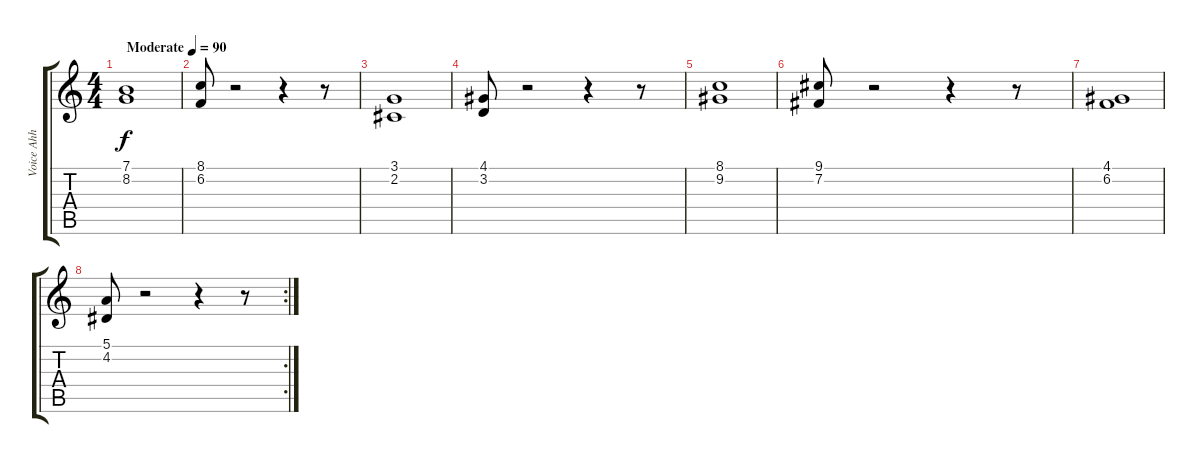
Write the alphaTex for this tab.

\track ("Voice Ahh" "Voice Ahh") {instrument choiraahs}
\staff {score tabs}
\tuning (E4 B3 G3 D3 A2 E2) {hide}
\ts (4 4)
\tempo (90 "Moderate")
\clef g2
\ks c
(7.1 8.2).1{dy f instrument choiraahs} |
(8.1 6.2).8 r.2 r.4 r.8 |
(3.1 2.2).1 |
(4.1 3.2).8 r.2 r.4 r.8 |
(8.1 9.2).1 |
(9.1 7.2).8 r.2 r.4 r.8 |
(4.1 6.2).1 |
\rc 2
(5.1 4.2).8 r.2 r.4 r.8
